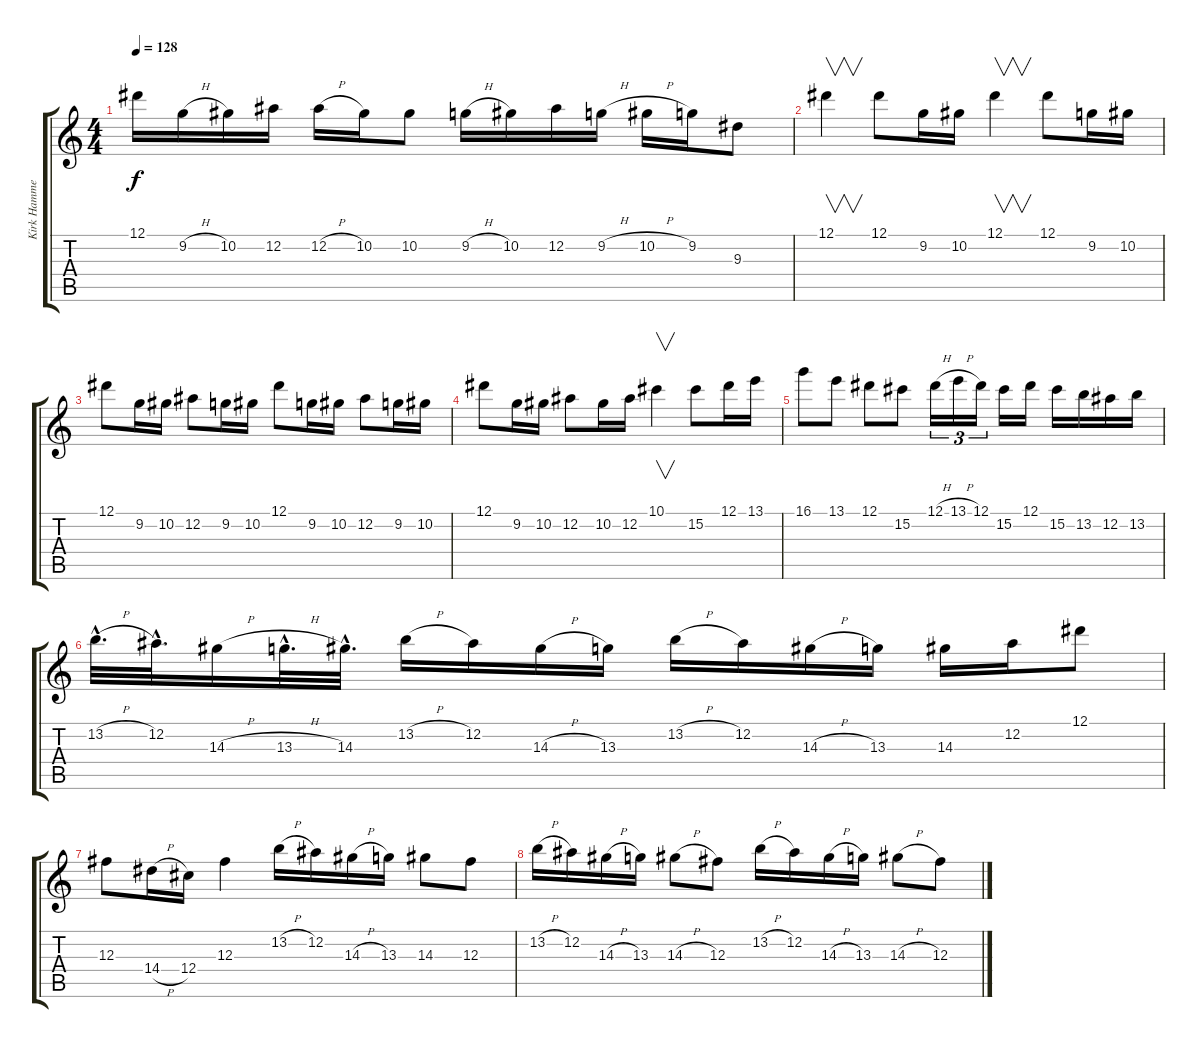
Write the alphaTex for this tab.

\track ("Kirk Hammett (Distortion Guitar)" "Kirk Hamme") {instrument overdrivenguitar}
\staff {score tabs}
\tuning (Eb4 Bb3 Gb3 Db3 Ab2 Eb2) {hide}
\ts (4 4)
\tempo 128
\clef g2
\ks c
12.1.16{dy f} 9.2{h}.16 10.2.16 12.2.16 12.2{h}.16 10.2.16 10.2.8 9.2{h}.16 10.2.16 12.2.16 9.2{h}.16 10.2{h}.16 9.2.16 9.3.8 |
12.1.4{v} 12.1.8 9.2.16 10.2.16 12.1.4{v} 12.1.8 9.2.16 10.2.16 |
12.1.8 9.2.16 10.2.16 12.2.8 9.2.16 10.2.16 12.1.8 9.2.16 10.2.16 12.2.8 9.2.16 10.2.16 |
12.1.8 9.2.16 10.2.16 12.2.8 10.2.16 12.2.16 10.1.4{v} 15.2.8 12.1.16 13.1.16 |
16.1.8 13.1.8 12.1.8 15.2.8 12.1{h}.16{tu (3 2)} 13.1{h}.16{tu (3 2)} 12.1.16{tu (3 2)} 15.2.16 12.1.16 15.2.16 13.2.16 12.2.16 13.2.16 |
13.2{h hac}.32{d} 12.2{hac}.32{d} 14.3{h}.16 13.3{h hac}.32{d} 14.3{hac}.32{d} 13.2{h}.16 12.2.16 14.3{h}.16 13.3.16 13.2{h}.16 12.2.16 14.3{h}.16 13.3.16 14.3.16 12.2.16 12.1.8 |
12.3.8 14.4{h}.16 12.4.16 12.3.4 13.2{h}.16 12.2.16 14.3{h}.16 13.3.16 14.3.8 12.3.8 |
13.2{h}.16 12.2.16 14.3{h}.16 13.3.16 14.3{h}.8 12.3.8 13.2{h}.16 12.2.16 14.3{h}.16 13.3.16 14.3{h}.8 12.3.8
